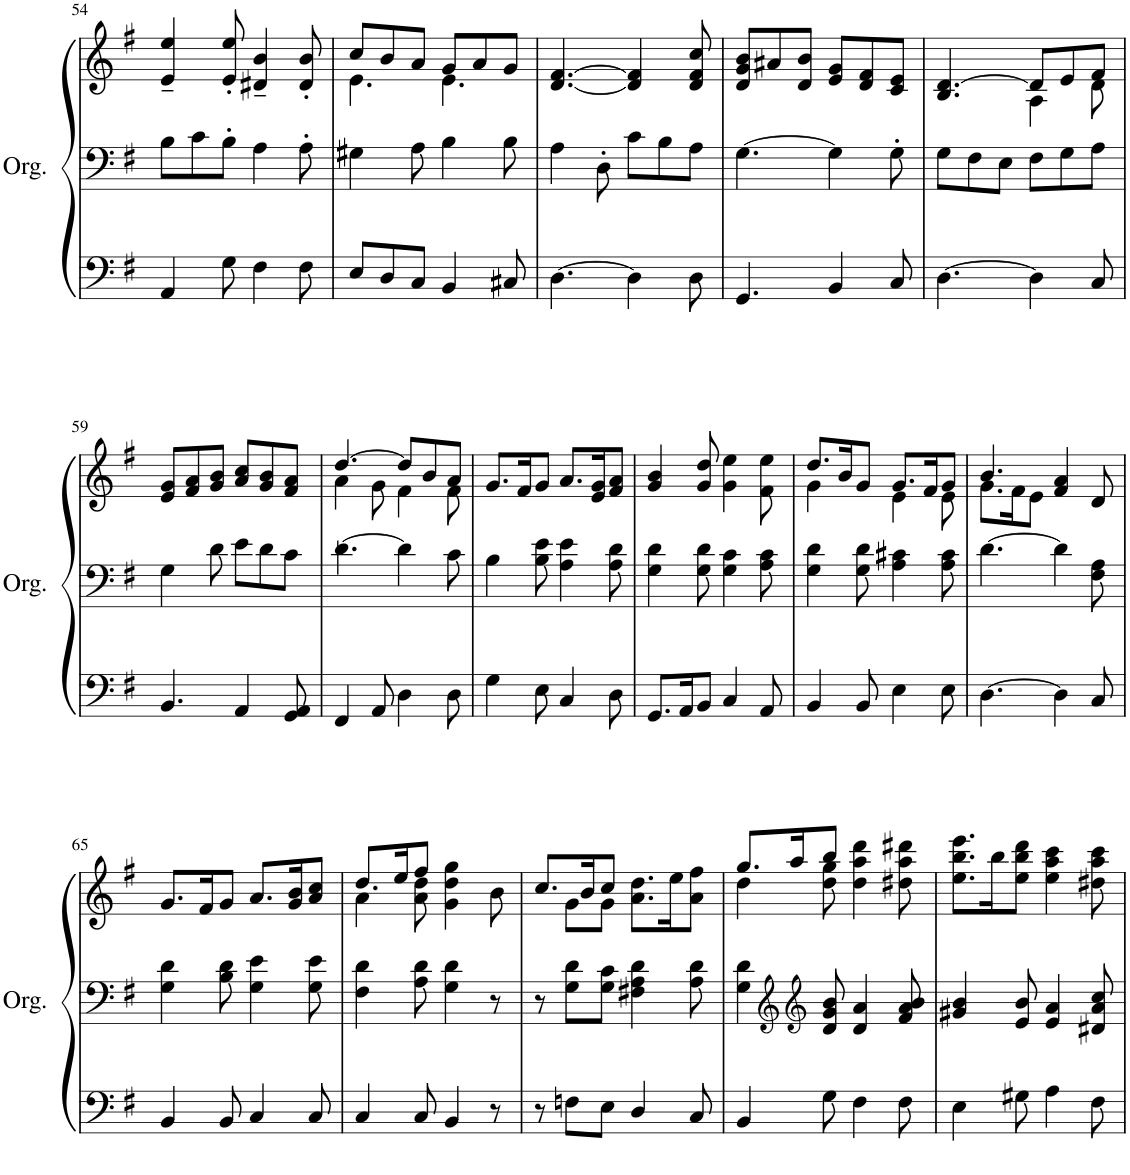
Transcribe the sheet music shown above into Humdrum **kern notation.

**kern	**kern	**kern
*part1	*part1	*part1
*staff3	*staff2	*staff1
*I"Organ	*	*
*I'Org.	*	*
!!LO:PB:g=z
*clefF4	*clefF4	*clefG2
*k[f#]	*k[f#]	*k[f#]
*M6/8	*M6/8	*M6/8
=54	=54	=54
4AA/	8B\L	4e/~ 4ee/~
.	8c\	.
8G\	8B'\J	8e/' 8ee/'
4F#\	4A\	4d#X/~ 4b/~
8F#\	8A'\	8d#/' 8b/'
=55	=55	=55
*	*	*^
8E/L	4G#X\	8cc/L	4.e\
8D/	.	8b/	.
8C/J	8A\	8a/J	.
4BB/	4B\	8g/L	4.e\
.	.	8a/	.
8C#X/	8B\	8g/J	.
*	*	*v	*v
=56	=56	=56
[4.D\	4A\	[4.d/ [4.f#/
.	8D'\	.
4D\]	8c\L	4d/] 4f#/]
.	8B\	.
8D\	8A\J	8d/ 8f#/ 8cc/
=57	=57	=57
4.GG/	[4.G\	8d/ 8g/ 8b/L
.	.	8a#X/
.	.	8d/ 8b/J
4BB/	4G\]	8e/ 8g/L
.	.	8d/ 8f#/
8C/	8G'\	8c/ 8e/J
=58	=58	=58
*	*	*^
[4.D\	8G\L	4.B/ [4.d/	4.ryy
.	8F#\	.	.
.	8E\J	.	.
4D\]	8F#\L	8d/L]	4A\
.	8G\	8e/	.
8C/	8A\J	8f#/J	8d\
*	*	*v	*v
!!LO:LB:g=z
=59	=59	=59
4.BB/	4G\	8e/ 8g/L
.	.	8f#/ 8a/
.	8d\	8g/ 8b/J
4AA/	8e\L	8a/ 8cc/L
.	8d\	8g/ 8b/
8GG/ 8AA/	8c\J	8f#/ 8a/J
=60	=60	=60
*	*	*^
4FF#/	[4.d\	[4.dd/	4a\
8AA/	.	.	8g\
4D\	4d\]	8dd/L]	4f#\
.	.	8b/	.
8D\	8c\	8a/J	8f#\
*	*	*v	*v
=61	=61	=61
4G\	4B\	8.g/L
.	.	16f#/K
8E\	8B\ 8e\	8g/J
4C/	4A\ 4e\	8.a/L
.	.	16e/ 16g/K
8D\	8A\ 8d\	8f#/ 8a/J
=62	=62	=62
8.GG/L	4G\ 4d\	4g/ 4b/
16AA/K	.	.
8BB/J	8G\ 8d\	8g/ 8dd/
4C/	4G\ 4c\	4g\ 4ee\
8AA/	8A\ 8c\	8f#\ 8ee\
=63	=63	=63
*	*	*^
4BB/	4G\ 4d\	8.dd/L	4g\
.	.	16b/K	.
8BB/	8G\ 8d\	8g/J	8ryy
4E\	4A\ 4c#X\	8.g/L	4e\
.	.	16f#/K	.
8E\	8A\ 8c#\	8g/J	8e\
=64	=64	=64	=64
[4.D\	[4.d\	4.b/	8.g\L
.	.	.	16f#\K
.	.	.	8e\J
4D\]	4d\]	4f#/ 4a/	4.ryy
8C/	8F#\ 8A\	8d/	.
*	*	*v	*v
!!LO:LB:g=z
=65	=65	=65
4BB/	4G\ 4d\	8.g/L
.	.	16f#/K
8BB/	8B\ 8d\	8g/J
4C/	4G\ 4e\	8.a/L
.	.	16g/ 16b/K
8C/	8G\ 8e\	8a/ 8cc/J
=66	=66	=66
*	*	*^
4C/	4F#\ 4d\	4a\	8.dd/L
.	.	.	16ee/K
8C/	8A\ 8d\	8a\ 8dd\	8ff#/J
4BB/	4G\ 4d\	4g\ 4dd\ 4gg\	4.ryy
8r	8r	8b\	.
=67	=67	=67	=67
8r	8r	8.cc/L	8ryy
8Fn\L	8G\ 8d\L	.	8g\L
.	.	16b/K	.
8E\J	8G\ 8c\J	8cc/J	8g\J
4D/	4F#X\ 4A\ 4d\	8.a\ 8.dd\L	4.ryy
.	.	16ee\K	.
8C/	8A\ 8d\	8a\ 8ff#\J	.
=68	=68	=68	=68
4BB/	4G\ 4d\	4dd\	8.gg/L
*	*clefG2	*	*
.	.	.	16aa/K
*	*clefG2	*	*
8G\	8d/ 8g/ 8b/	8dd\ 8gg\	8bb/J
4F#\	4d/ 4a/	4dd\ 4aa\ 4ddd\	4.ryy
8F#\	8f#/ 8a/ 8b/	8dd#X\ 8aa\ 8ddd#X\	.
*	*	*v	*v
=69	=69	=69
4E\	4g#X/ 4b/	8.ee\ 8.bb\ 8.eee\L
.	.	16bb\K
8G#X\	8e/ 8b/	8ee\ 8bb\ 8ddd\J
4A\	4e/ 4a/	4ee\ 4aa\ 4ccc\
8F#\	8d#X/ 8a/ 8cc/	8dd#X\ 8aa\ 8ccc\
=	=	=
*-	*-	*-
